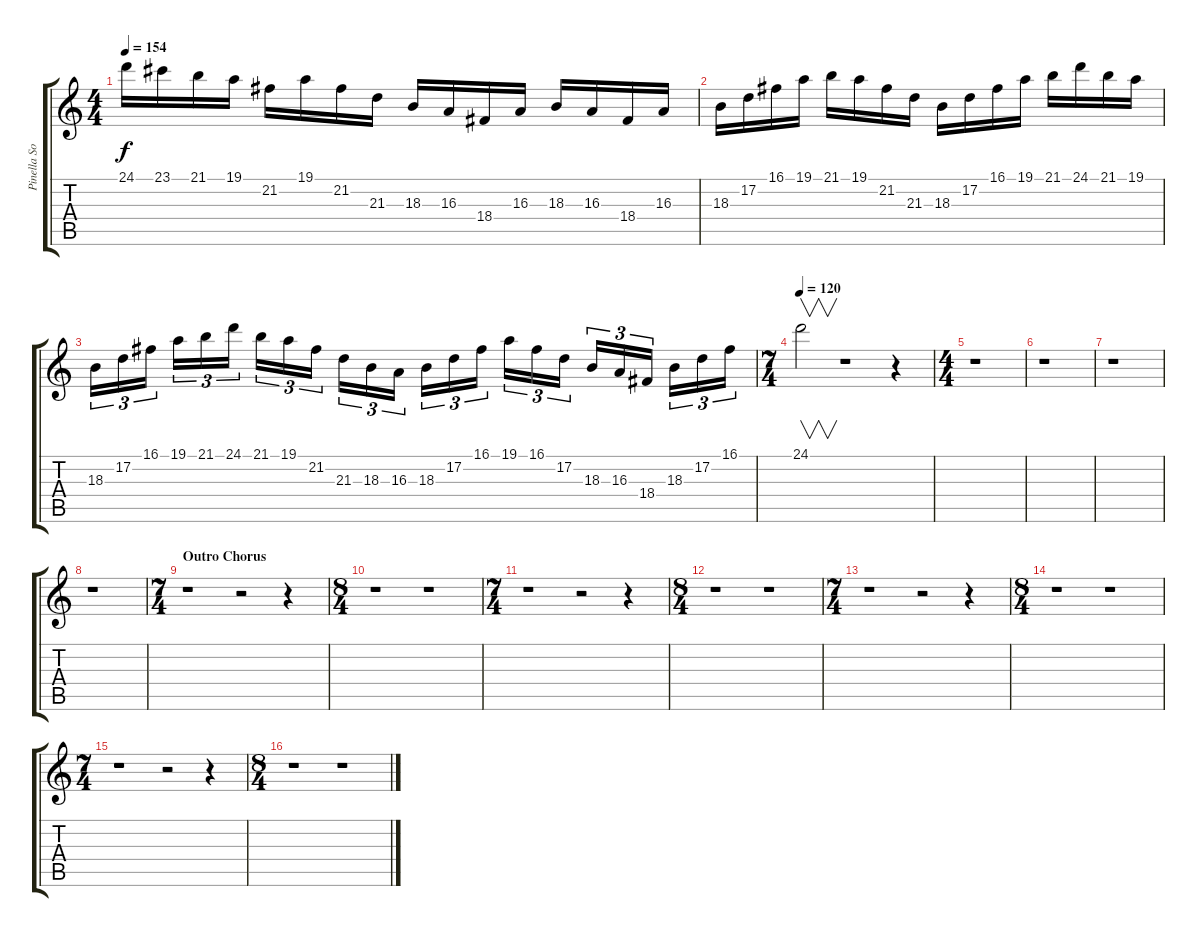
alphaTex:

\track ("Pinella Solo" "Pinella So") {instrument lead2sawtooth}
\staff {score tabs}
\tuning (D4 A3 F3 C3 G2 D2) {hide}
\ts (4 4)
\tempo 154
\clef g2
\ks c
24.1.16{dy f} 23.1.16 21.1.16 19.1.16 21.2.16 19.1.16 21.2.16 21.3.16 18.3.16 16.3.16 18.4.16 16.3.16 18.3.16 16.3.16 18.4.16 16.3.16 |
18.3.16 17.2.16 16.1.16 19.1.16 21.1.16 19.1.16 21.2.16 21.3.16 18.3.16 17.2.16 16.1.16 19.1.16 21.1.16 24.1.16 21.1.16 19.1.16 |
18.3.16{tu (3 2)} 17.2.16{tu (3 2)} 16.1.16{tu (3 2)} 19.1.16{tu (3 2)} 21.1.16{tu (3 2)} 24.1.16{tu (3 2)} 21.1.16{tu (3 2)} 19.1.16{tu (3 2)} 21.2.16{tu (3 2)} 21.3.16{tu (3 2)} 18.3.16{tu (3 2)} 16.3.16{tu (3 2)} 18.3.16{tu (3 2)} 17.2.16{tu (3 2)} 16.1.16{tu (3 2)} 19.1.16{tu (3 2)} 16.1.16{tu (3 2)} 17.2.16{tu (3 2)} 18.3.16{tu (3 2)} 16.3.16{tu (3 2)} 18.4.16{tu (3 2)} 18.3.16{tu (3 2)} 17.2.16{tu (3 2)} 16.1.16{tu (3 2)} |
\ts (7 4)
\tempo 120
24.1.2{v} r.1 r.4 |
\ts (4 4)
r.1 |
r.1 |
r.1 |
r.1 |
\ts (7 4)
\section ("" "Outro Chorus")
r.1 r.2 r.4 |
\ts (8 4)
r.1 r.1 |
\ts (7 4)
r.1 r.2 r.4 |
\ts (8 4)
r.1 r.1 |
\ts (7 4)
r.1 r.2 r.4 |
\ts (8 4)
r.1 r.1 |
\ts (7 4)
r.1 r.2 r.4 |
\ts (8 4)
r.1 r.1
